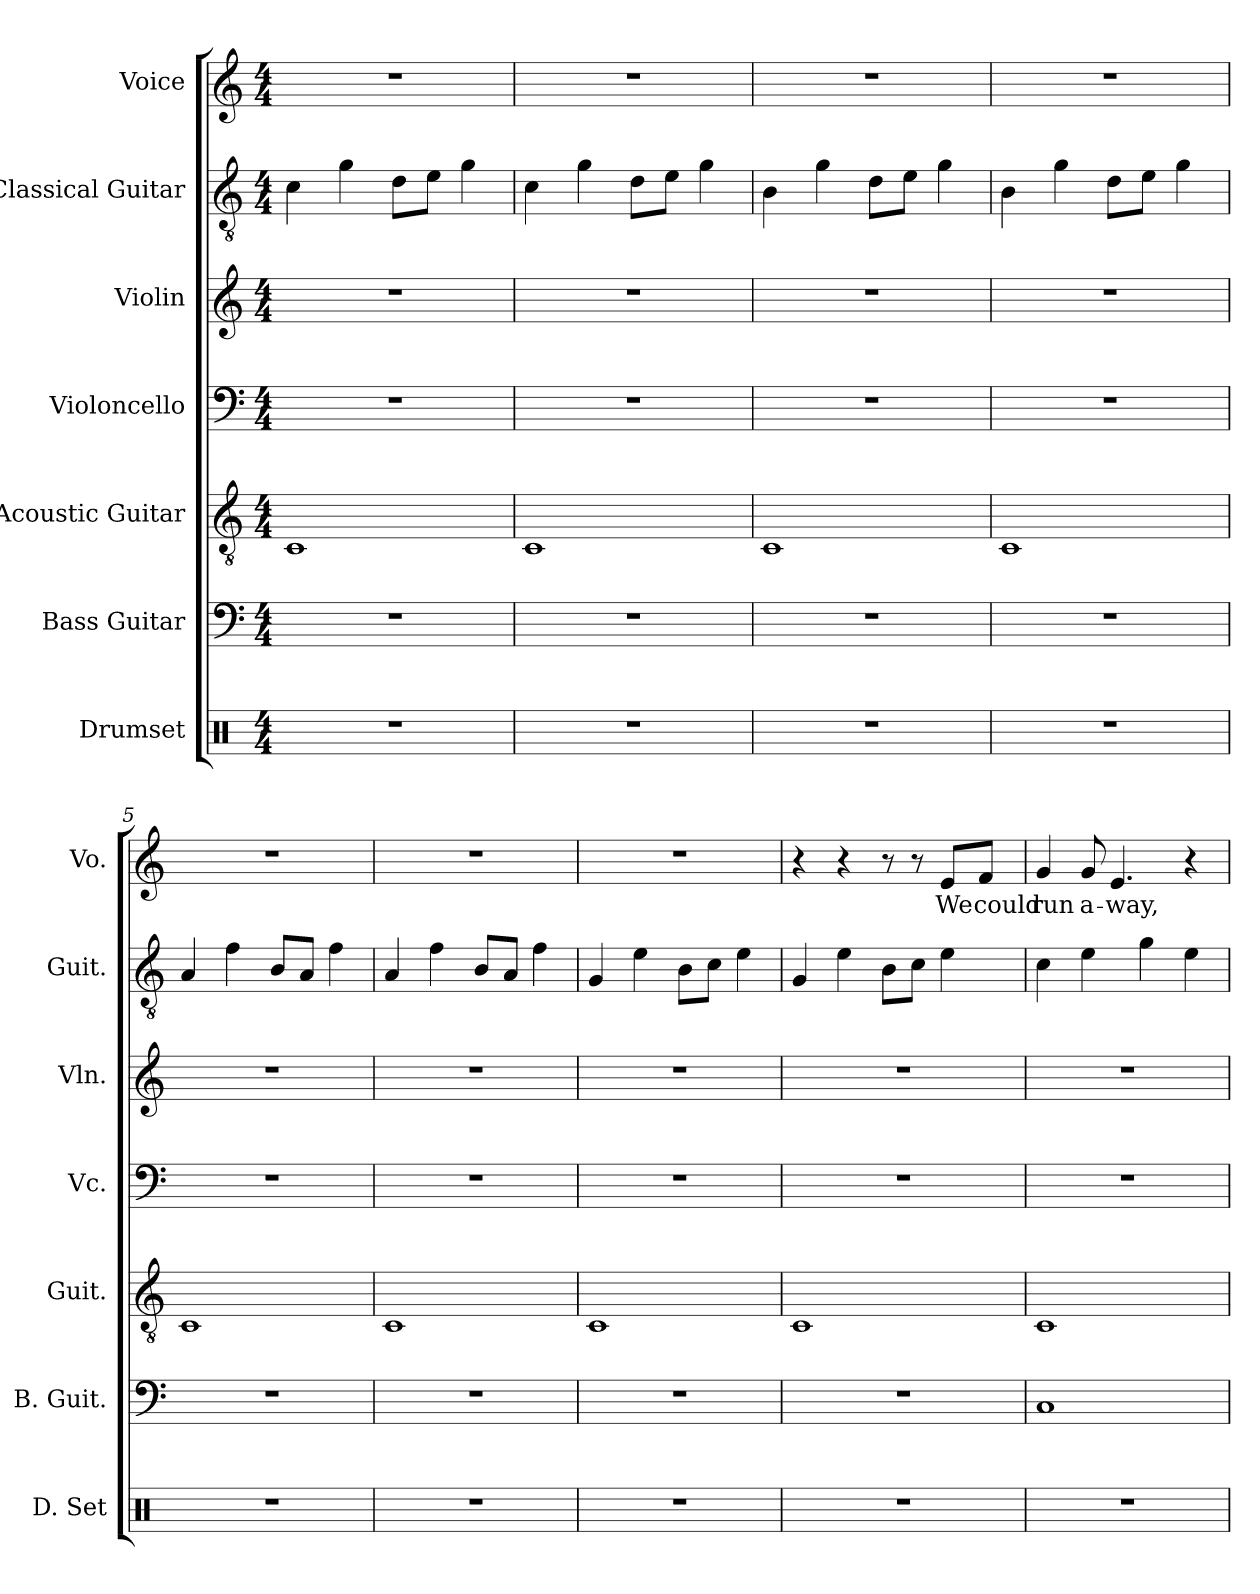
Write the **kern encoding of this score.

**kern	**kern	**kern	**kern	**kern	**kern	**kern	**text
*part7	*part6	*part5	*part4	*part3	*part2	*part1	*part1
*staff7	*staff6	*staff5	*staff4	*staff3	*staff2	*staff1	*staff1
*I"Drumset	*I"Bass Guitar	*I"Acoustic Guitar	*I"Violoncello	*I"Violin	*I"Classical Guitar	*I"Voice	*
*I'D. Set	*I'B. Guit.	*I'Guit.	*I'Vc.	*I'Vln.	*I'Guit.	*I'Vo.	*
*clefX	*clefF4	*clefGv2	*clefF4	*clefG2	*clefGv2	*clefG2	*
*	*ITrd7c12	*	*	*	*	*	*
*k[]	*k[]	*k[]	*k[]	*k[]	*k[]	*k[]	*
*M4/4	*M4/4	*M4/4	*M4/4	*M4/4	*M4/4	*M4/4	*
*MM100	*MM100	*MM100	*MM100	*MM100	*MM100	*MM100	*
=1	=1	=1	=1	=1	=1	=1	=1
1r	1r	1C	1r	1r	4c\	1r	.
.	.	.	.	.	4g\	.	.
.	.	.	.	.	8d\L	.	.
.	.	.	.	.	8e\J	.	.
.	.	.	.	.	4g\	.	.
=2	=2	=2	=2	=2	=2	=2	=2
1r	1r	1C	1r	1r	4c\	1r	.
.	.	.	.	.	4g\	.	.
.	.	.	.	.	8d\L	.	.
.	.	.	.	.	8e\J	.	.
.	.	.	.	.	4g\	.	.
=3	=3	=3	=3	=3	=3	=3	=3
1r	1r	1C	1r	1r	4B\	1r	.
.	.	.	.	.	4g\	.	.
.	.	.	.	.	8d\L	.	.
.	.	.	.	.	8e\J	.	.
.	.	.	.	.	4g\	.	.
=4	=4	=4	=4	=4	=4	=4	=4
1r	1r	1C	1r	1r	4B\	1r	.
.	.	.	.	.	4g\	.	.
.	.	.	.	.	8d\L	.	.
.	.	.	.	.	8e\J	.	.
.	.	.	.	.	4g\	.	.
=5	=5	=5	=5	=5	=5	=5	=5
1r	1r	1C	1r	1r	4A/	1r	.
.	.	.	.	.	4f\	.	.
.	.	.	.	.	8B/L	.	.
.	.	.	.	.	8A/J	.	.
.	.	.	.	.	4f\	.	.
=6	=6	=6	=6	=6	=6	=6	=6
1r	1r	1C	1r	1r	4A/	1r	.
.	.	.	.	.	4f\	.	.
.	.	.	.	.	8B/L	.	.
.	.	.	.	.	8A/J	.	.
.	.	.	.	.	4f\	.	.
!!LO:PB:g=z
=7	=7	=7	=7	=7	=7	=7	=7
1r	1r	1C	1r	1r	4G/	1r	.
.	.	.	.	.	4e\	.	.
.	.	.	.	.	8B\L	.	.
.	.	.	.	.	8c\J	.	.
.	.	.	.	.	4e\	.	.
=8	=8	=8	=8	=8	=8	=8	=8
1r	1r	1C	1r	1r	4G/	4r	.
.	.	.	.	.	4e\	4r	.
.	.	.	.	.	8B\L	8r	.
.	.	.	.	.	8c\J	8r	.
!	!	!	!	!	!	!	!LO:LY:b
.	.	.	.	.	4e\	8e/L	We
!	!	!	!	!	!	!	!LO:LY:b
.	.	.	.	.	.	8f/J	could
=9	=9	=9	=9	=9	=9	=9	=9
!	!	!	!	!	!	!	!LO:LY:b
1r	1CC	1C	1r	1r	4c\	4g/	run
!	!	!	!	!	!	!	!LO:LY:b
.	.	.	.	.	4e\	8g/	a-
!	!	!	!	!	!	!	!LO:LY:b
.	.	.	.	.	.	4.e/	-way,
.	.	.	.	.	4g\	.	.
.	.	.	.	.	4e\	4r	.
=	=	=	=	=	=	=	=
*-	*-	*-	*-	*-	*-	*-	*-
